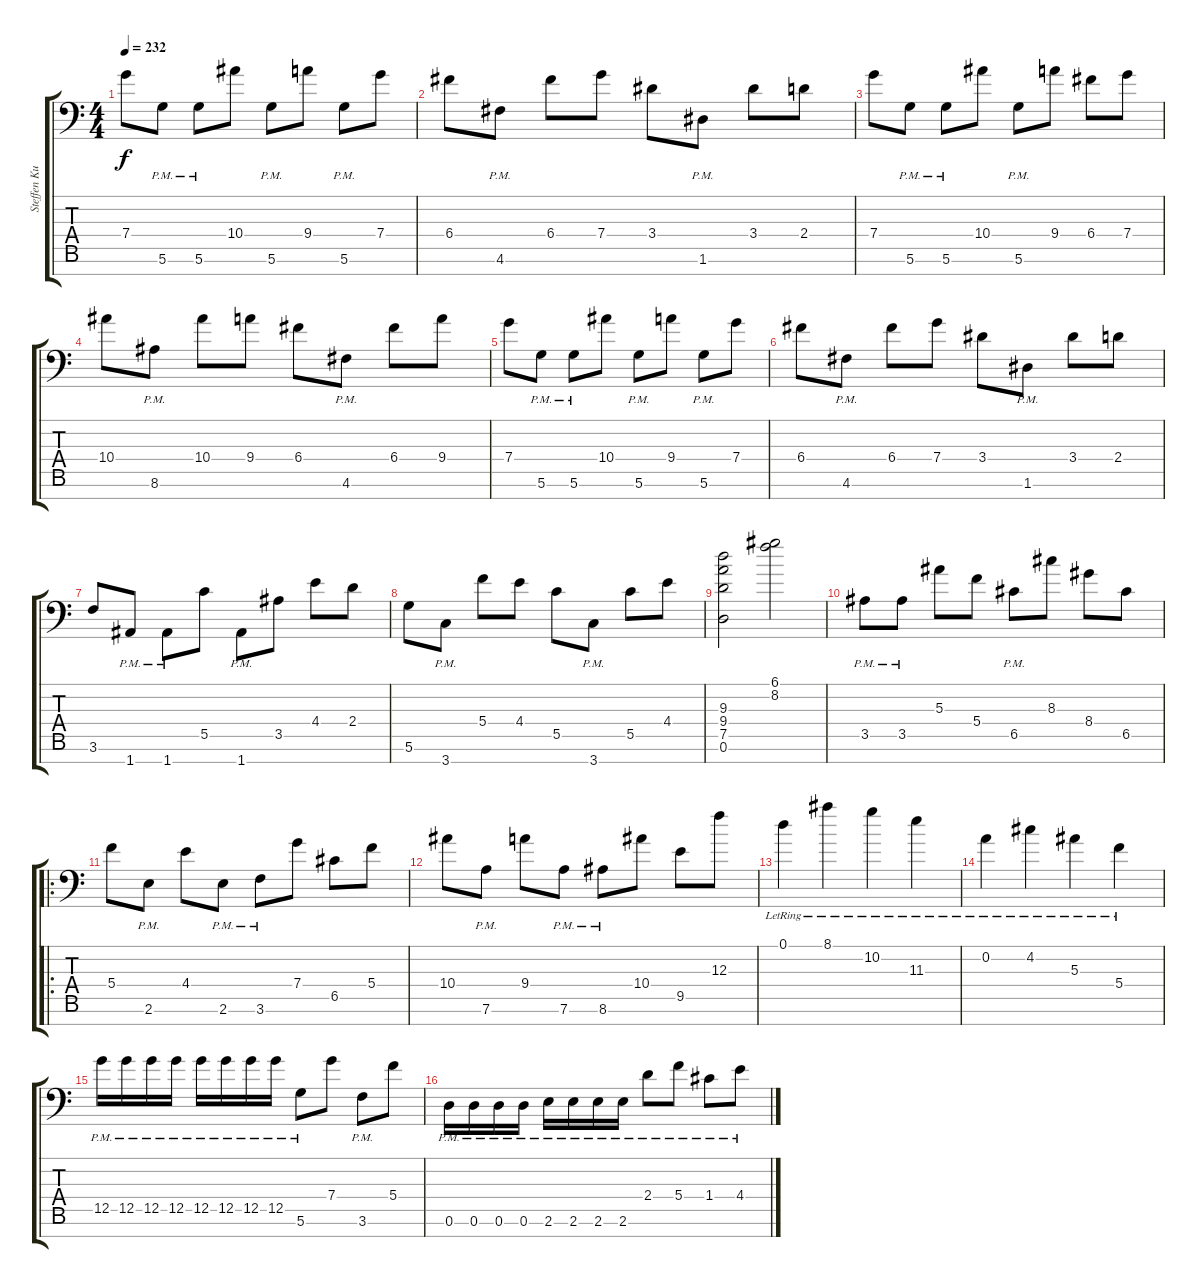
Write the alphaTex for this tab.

\track ("Steffen Kummerer" "Steffen Ku") {instrument distortionguitar}
\staff {score tabs}
\tuning (D4 A3 F3 C3 G2 D2 A1) {hide}
\ts (4 4)
\tempo 232
\clef f4
\ks c
7.4.8{dy f} 5.6{pm}.8 5.6{pm}.8 10.4.8 5.6{pm}.8 9.4.8 5.6{pm}.8 7.4.8 |
6.4.8 4.6{pm}.8 6.4.8 7.4.8 3.4.8 1.6{pm}.8 3.4.8 2.4.8 |
7.4.8 5.6{pm}.8 5.6{pm}.8 10.4.8 5.6{pm}.8 9.4.8 6.4.8 7.4.8 |
10.4.8 8.6{pm}.8 10.4.8 9.4.8 6.4.8 4.6{pm}.8 6.4.8 9.4.8 |
7.4.8 5.6{pm}.8 5.6{pm}.8 10.4.8 5.6{pm}.8 9.4.8 5.6{pm}.8 7.4.8 |
6.4.8 4.6{pm}.8 6.4.8 7.4.8 3.4.8 1.6{pm}.8 3.4.8 2.4.8 |
3.6.8 1.7{pm}.8 1.7{pm}.8 5.5.8 1.7{pm}.8 3.5.8 4.4.8 2.4.8 |
5.6.8 3.7{pm}.8 5.4.8 4.4.8 5.5.8 3.7{pm}.8 5.5.8 4.4.8 |
(9.3 9.4 7.5 0.6).2 (6.1 8.2).2 |
3.5{pm}.8 3.5{pm}.8 5.3.8 5.4.8 6.5{pm}.8 8.3.8 8.4.8 6.5.8 |
\ro
5.4.8 2.6{pm}.8 4.4.8 2.6{pm}.8 3.6{pm}.8 7.4.8 6.5.8 5.4.8 |
10.4.8 7.6{pm}.8 9.4.8 7.6{pm}.8 8.6{pm}.8 10.4.8 9.5.8 12.3.8 |
0.1{lr}.4 8.1{lr}.4 10.2{lr}.4 11.3{lr}.4 |
0.2{lr}.4 4.2{lr}.4 5.3{lr}.4 5.4{lr}.4 |
12.5{pm}.16 12.5{pm}.16 12.5{pm}.16 12.5{pm}.16 12.5{pm}.16 12.5{pm}.16 12.5{pm}.16 12.5{pm}.16 5.6{pm}.8 7.4.8 3.6{pm}.8 5.4.8 |
0.6{pm}.16 0.6{pm}.16 0.6{pm}.16 0.6{pm}.16 2.6{pm}.16 2.6{pm}.16 2.6{pm}.16 2.6{pm}.16 2.4{pm}.8 5.4{pm}.8 1.4{pm}.8 4.4{pm}.8
